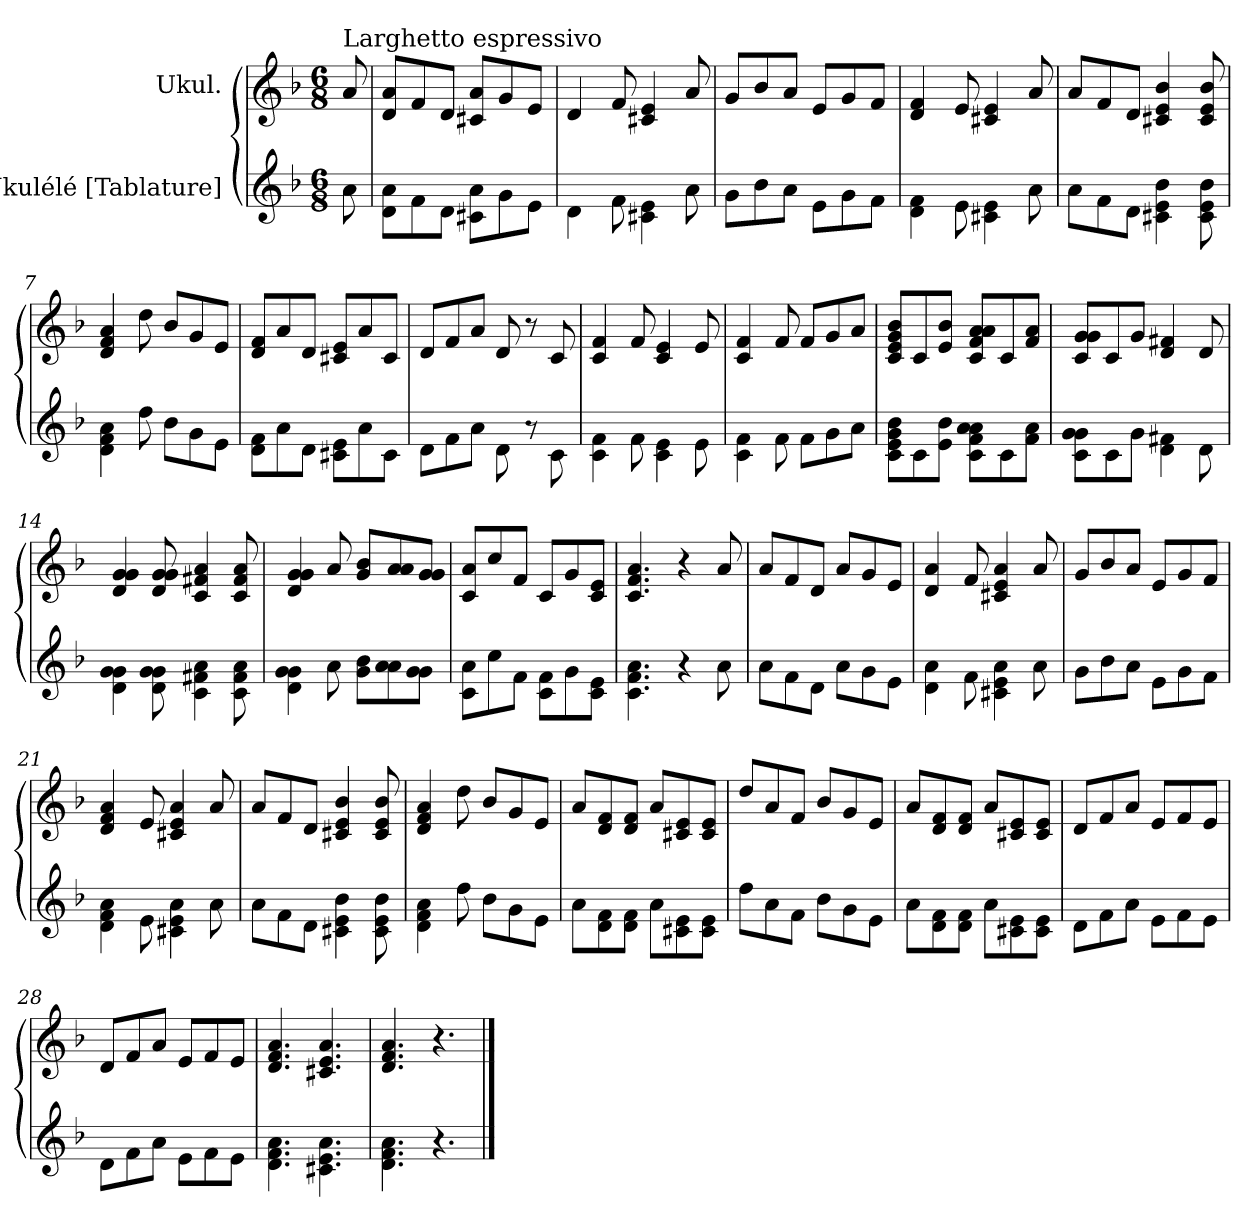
**kern	**kern
*part2	*part1
*staff2	*staff1
*I"Ukulélé [Tablature]	*I"Ukul.
*stria4	*
*	*clefG2
*k[b-]	*k[b-]
*M6/8	*M6/8
*MM99	*MM99
=1	=1
!	!LO:TX:a:t=Larghetto espressivo
8a\	8a/
=2	=2
8d\ 8a\L	8d/ 8a/L
8f\	8f/
8d\J	8d/J
8c#X\ 8a\L	8c#X/ 8a/L
8g\	8g/
8e\J	8e/J
=3	=3
4d\	4d/
8f\	8f/
4c#X\ 4e\	4c#X/ 4e/
8a\	8a/
=4	=4
8g\L	8g/L
8b-\	8b-/
8a\J	8a/J
8e\L	8e/L
8g\	8g/
8f\J	8f/J
=5	=5
4d\ 4f\	4d/ 4f/
8e\	8e/
4c#X\ 4e\	4c#X/ 4e/
8a\	8a/
=6	=6
8a\L	8a/L
8f\	8f/
8d\J	8d/J
4c#X\ 4e\ 4b-\	4c#X/ 4e/ 4b-/
8c#\ 8e\ 8b-\	8c#/ 8e/ 8b-/
!!LO:LB:g=z
=7	=7
4d\ 4f\ 4a\	4d/ 4f/ 4a/
8dd\	8dd\
8b-\L	8b-/L
8g\	8g/
8e\J	8e/J
=8	=8
8d\ 8f\L	8d/ 8f/L
8a\	8a/
8d\J	8d/J
8c#X\ 8e\L	8c#X/ 8e/L
8a\	8a/
8c#\J	8c#/J
=9	=9
8d\L	8d/L
8f\	8f/
8a\J	8a/J
8d\	8d/
8r	8r
8c\	8c/
=10	=10
4c\ 4f\	4c/ 4f/
8f\	8f/
4c\ 4e\	4c/ 4e/
8e\	8e/
=11	=11
4c\ 4f\	4c/ 4f/
8f\	8f/
8f\L	8f/L
8g\	8g/
8a\J	8a/J
=12	=12
8c\ 8e\ 8g\ 8b-\L	8c/ 8e/ 8g/ 8b-/L
8c\	8c/
8e\ 8b-\J	8e/ 8b-/J
8c\ 8f\ 8a\ 8a\L	8c/ 8f/ 8a/ 8a/L
8c\	8c/
8f\ 8a\J	8f/ 8a/J
!!LO:LB:g=z
=13	=13
8c\ 8g\ 8g\L	8c/ 8g/ 8g/L
8c\	8c/
8g\J	8g/J
4d\ 4f#X\	4d/ 4f#X/
8d\	8d/
=14	=14
4d\ 4g\ 4g\	4d/ 4g/ 4g/
8d\ 8g\ 8g\	8d/ 8g/ 8g/
4c\ 4f#X\ 4a\	4c/ 4f#X/ 4a/
8c\ 8f#\ 8a\	8c/ 8f#/ 8a/
=15	=15
4d\ 4g\ 4g\	4d/ 4g/ 4g/
8a\	8a/
8g\ 8b-\L	8g/ 8b-/L
8a\ 8a\	8a/ 8a/
8g\ 8g\J	8g/ 8g/J
=16	=16
8c\ 8a\L	8c/ 8a/L
8cc\	8cc/
8f\J	8f/J
8c\ 8f\L	8c/L
8g\	8g/
8c\ 8e\J	8c/ 8e/J
=17	=17
4.c\ 4.f\ 4.a\	4.c/ 4.f/ 4.a/
4r	4r
8a\	8a/
=18	=18
8a\L	8a/L
8f\	8f/
8d\J	8d/J
8a\L	8a/L
8g\	8g/
8e\J	8e/J
!!LO:LB:g=z
=19	=19
4d\ 4a\	4d/ 4a/
8f\	8f/
4c#X\ 4e\ 4a\	4c#X/ 4e/ 4a/
8a\	8a/
=20	=20
8g\L	8g/L
8b-\	8b-/
8a\J	8a/J
8e\L	8e/L
8g\	8g/
8f\J	8f/J
=21	=21
4d\ 4f\ 4a\	4d/ 4f/ 4a/
8e\	8e/
4c#X\ 4e\ 4a\	4c#X/ 4e/ 4a/
8a\	8a/
=22	=22
8a\L	8a/L
8f\	8f/
8d\J	8d/J
4c#X\ 4e\ 4b-\	4c#X/ 4e/ 4b-/
8c#\ 8e\ 8b-\	8c#/ 8e/ 8b-/
=23	=23
4d\ 4f\ 4a\	4d/ 4f/ 4a/
8dd\	8dd\
8b-\L	8b-/L
8g\	8g/
8e\J	8e/J
=24	=24
8a\L	8a/L
8d\ 8f\	8d/ 8f/
8d\ 8f\J	8d/ 8f/J
8a\L	8a/L
8c#X\ 8e\	8c#X/ 8e/
8c#\ 8e\J	8c#/ 8e/J
!!LO:LB:g=z
=25	=25
8dd\L	8dd/L
8a\	8a/
8f\J	8f/J
8b-\L	8b-/L
8g\	8g/
8e\J	8e/J
=26	=26
8a\L	8a/L
8d\ 8f\	8d/ 8f/
8d\ 8f\J	8d/ 8f/J
8a\L	8a/L
8c#X\ 8e\	8c#X/ 8e/
8c#\ 8e\J	8c#/ 8e/J
=27	=27
8d\L	8d/L
8f\	8f/
8a\J	8a/J
8e\L	8e/L
8f\	8f/
8e\J	8e/J
=28	=28
8d\L	8d/L
8f\	8f/
8a\J	8a/J
8e\L	8e/L
8f\	8f/
8e\J	8e/J
=29	=29
4.d\ 4.f\ 4.a\	4.d/ 4.f/ 4.a/
4.c#X\ 4.e\ 4.a\	4.c#X/ 4.e/ 4.a/
=30	=30
4.d\ 4.f\ 4.a\	4.d/ 4.f/ 4.a/
4.r	4.r
==	==
*-	*-
